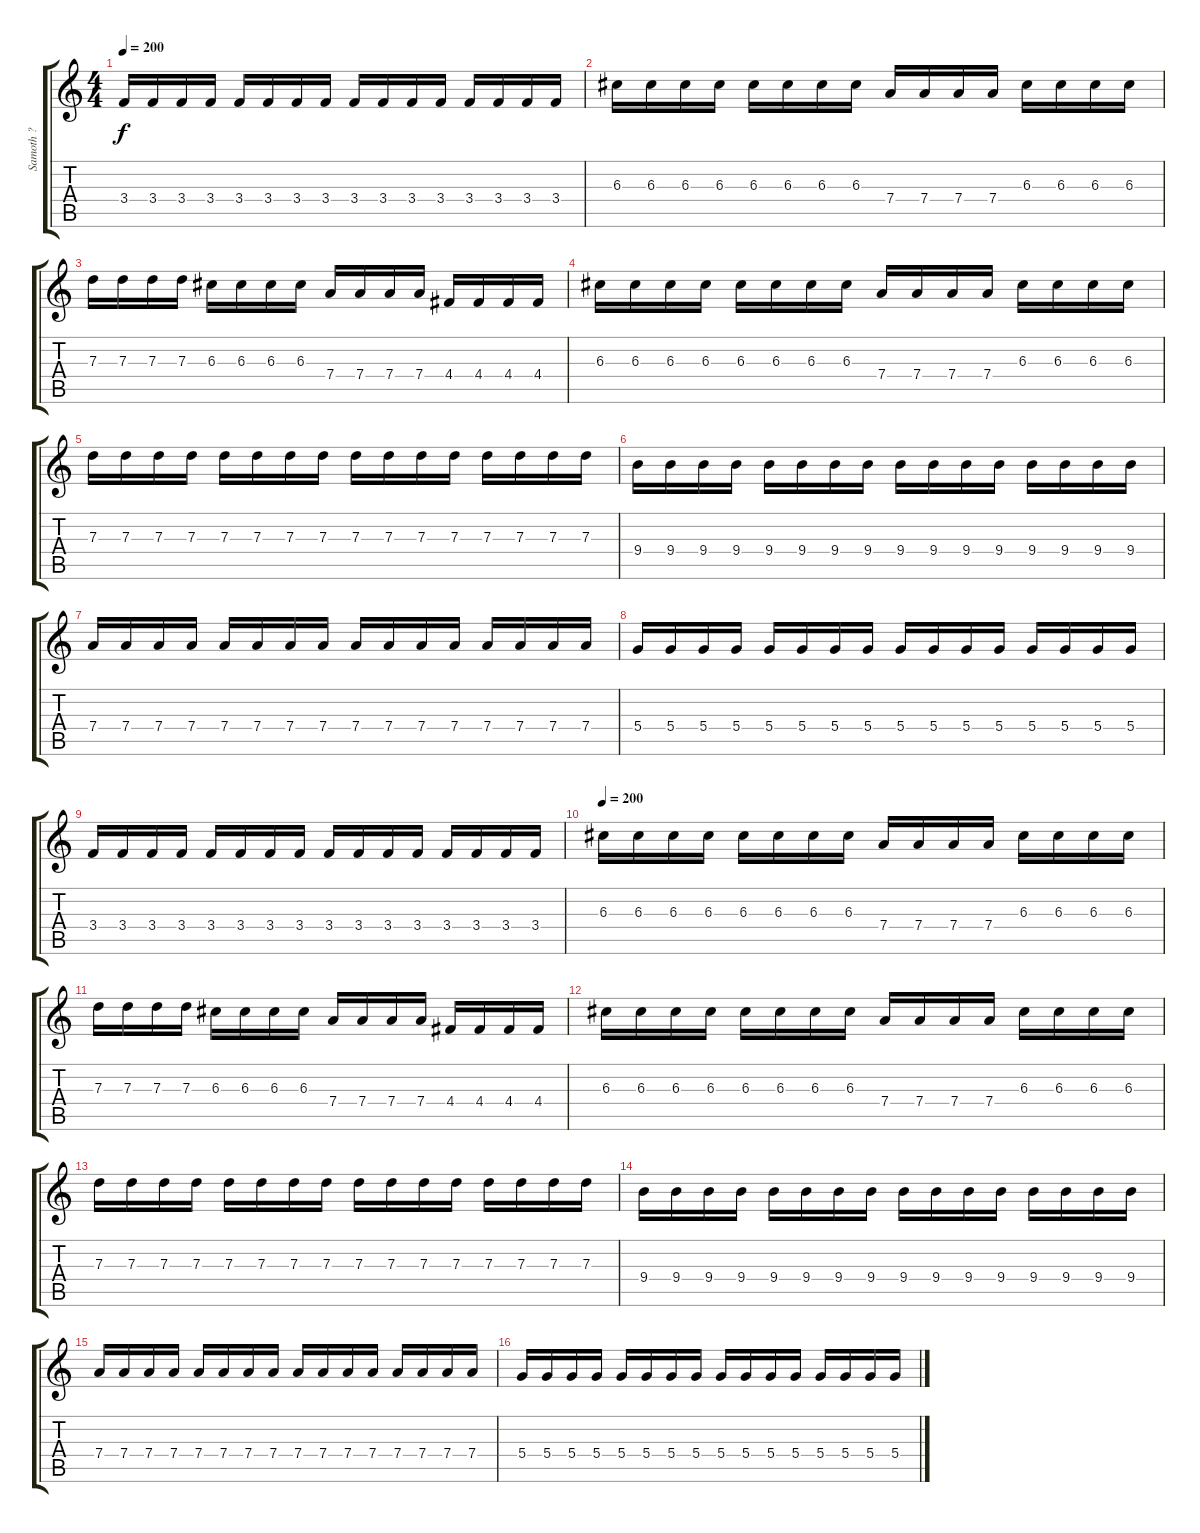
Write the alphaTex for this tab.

\track ("Samoth ?" "Samoth ?") {instrument distortionguitar}
\staff {score tabs}
\tuning (E4 B3 G3 D3 A2 E2) {hide}
\ts (4 4)
\tempo 200
\clef g2
\ks c
3.4.16{dy f} 3.4.16 3.4.16 3.4.16 3.4.16 3.4.16 3.4.16 3.4.16 3.4.16 3.4.16 3.4.16 3.4.16 3.4.16 3.4.16 3.4.16 3.4.16 |
6.3.16 6.3.16 6.3.16 6.3.16 6.3.16 6.3.16 6.3.16 6.3.16 7.4.16 7.4.16 7.4.16 7.4.16 6.3.16 6.3.16 6.3.16 6.3.16 |
7.3.16 7.3.16 7.3.16 7.3.16 6.3.16 6.3.16 6.3.16 6.3.16 7.4.16 7.4.16 7.4.16 7.4.16 4.4.16 4.4.16 4.4.16 4.4.16 |
6.3.16 6.3.16 6.3.16 6.3.16 6.3.16 6.3.16 6.3.16 6.3.16 7.4.16 7.4.16 7.4.16 7.4.16 6.3.16 6.3.16 6.3.16 6.3.16 |
7.3.16 7.3.16 7.3.16 7.3.16 7.3.16 7.3.16 7.3.16 7.3.16 7.3.16 7.3.16 7.3.16 7.3.16 7.3.16 7.3.16 7.3.16 7.3.16 |
9.4.16 9.4.16 9.4.16 9.4.16 9.4.16 9.4.16 9.4.16 9.4.16 9.4.16 9.4.16 9.4.16 9.4.16 9.4.16 9.4.16 9.4.16 9.4.16 |
7.4.16 7.4.16 7.4.16 7.4.16 7.4.16 7.4.16 7.4.16 7.4.16 7.4.16 7.4.16 7.4.16 7.4.16 7.4.16 7.4.16 7.4.16 7.4.16 |
5.4.16 5.4.16 5.4.16 5.4.16 5.4.16 5.4.16 5.4.16 5.4.16 5.4.16 5.4.16 5.4.16 5.4.16 5.4.16 5.4.16 5.4.16 5.4.16 |
3.4.16 3.4.16 3.4.16 3.4.16 3.4.16 3.4.16 3.4.16 3.4.16 3.4.16 3.4.16 3.4.16 3.4.16 3.4.16 3.4.16 3.4.16 3.4.16 |
\tempo 200
6.3.16 6.3.16 6.3.16 6.3.16 6.3.16 6.3.16 6.3.16 6.3.16 7.4.16 7.4.16 7.4.16 7.4.16 6.3.16 6.3.16 6.3.16 6.3.16 |
7.3.16 7.3.16 7.3.16 7.3.16 6.3.16 6.3.16 6.3.16 6.3.16 7.4.16 7.4.16 7.4.16 7.4.16 4.4.16 4.4.16 4.4.16 4.4.16 |
6.3.16 6.3.16 6.3.16 6.3.16 6.3.16 6.3.16 6.3.16 6.3.16 7.4.16 7.4.16 7.4.16 7.4.16 6.3.16 6.3.16 6.3.16 6.3.16 |
7.3.16 7.3.16 7.3.16 7.3.16 7.3.16 7.3.16 7.3.16 7.3.16 7.3.16 7.3.16 7.3.16 7.3.16 7.3.16 7.3.16 7.3.16 7.3.16 |
9.4.16 9.4.16 9.4.16 9.4.16 9.4.16 9.4.16 9.4.16 9.4.16 9.4.16 9.4.16 9.4.16 9.4.16 9.4.16 9.4.16 9.4.16 9.4.16 |
7.4.16 7.4.16 7.4.16 7.4.16 7.4.16 7.4.16 7.4.16 7.4.16 7.4.16 7.4.16 7.4.16 7.4.16 7.4.16 7.4.16 7.4.16 7.4.16 |
5.4.16 5.4.16 5.4.16 5.4.16 5.4.16 5.4.16 5.4.16 5.4.16 5.4.16 5.4.16 5.4.16 5.4.16 5.4.16 5.4.16 5.4.16 5.4.16
